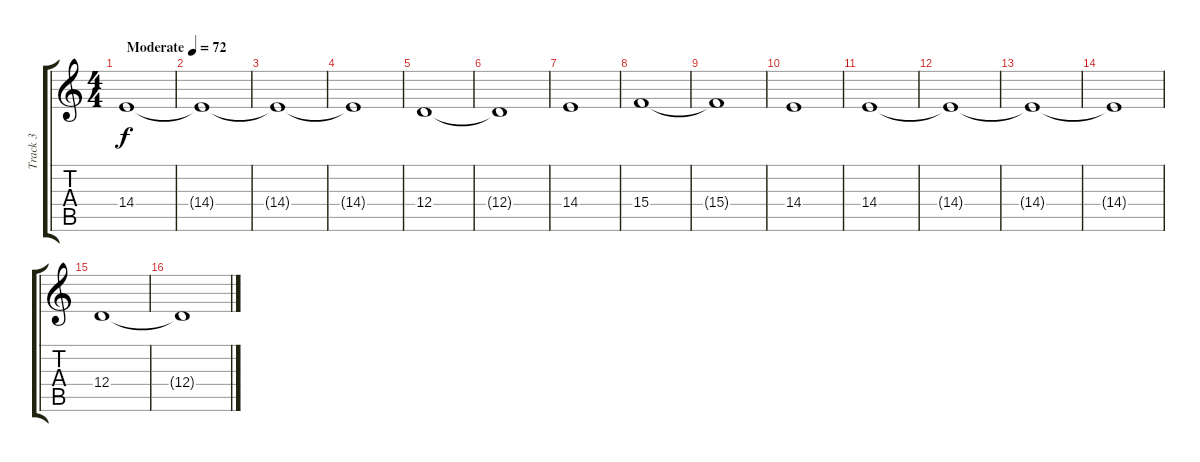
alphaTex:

\track ("Track 3" "Track 3") {instrument pad2warm}
\staff {score tabs}
\tuning (E4 B3 G3 D3 A2 E2) {hide}
\ts (4 4)
\tempo (72 "Moderate")
\clef g2
\ks c
14.4.1{dy f instrument pad2warm} |
14.4{t}.1 |
14.4{t}.1 |
14.4{t}.1 |
12.4.1 |
12.4{t}.1 |
14.4.1 |
15.4.1 |
15.4{t}.1 |
14.4.1 |
14.4.1 |
14.4{t}.1 |
14.4{t}.1 |
14.4{t}.1 |
12.4.1 |
12.4{t}.1
